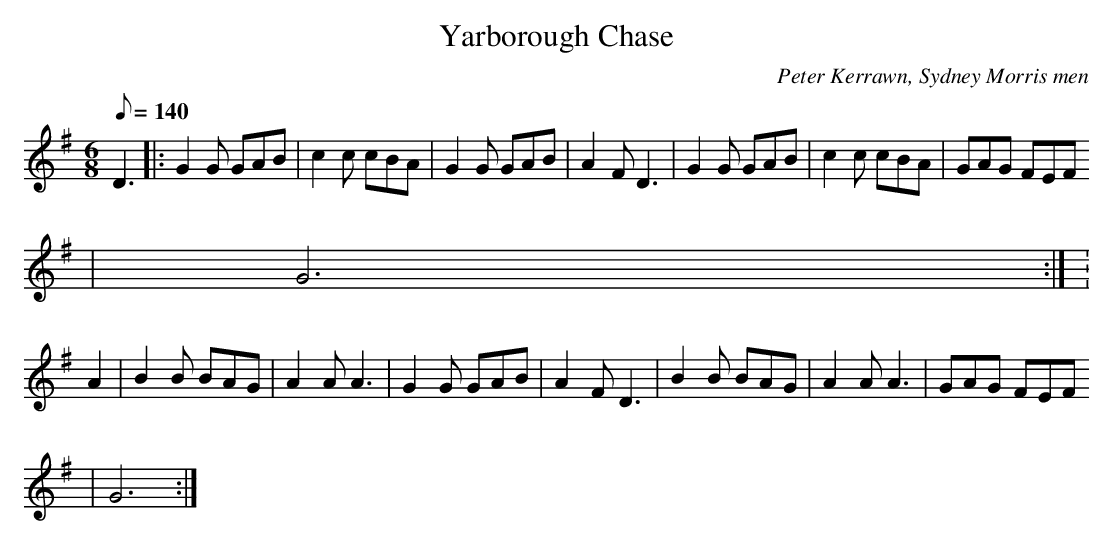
X:1
T:Yarborough Chase
M:6/8
L:1/8
Q:140
C:Peter Kerrawn, Sydney Morris men
K:G
D3 |: G2G GAB | c2c cBA | G2G GAB | A2F D3| G2G GAB | c2c cBA | GAG FEF
|  G6 :| :
A2 | B2B BAG | A2 A A3 | G2G GAB | A2F D3 | B2B BAG | A2A  A3 | GAG FEF
| G6 :|
